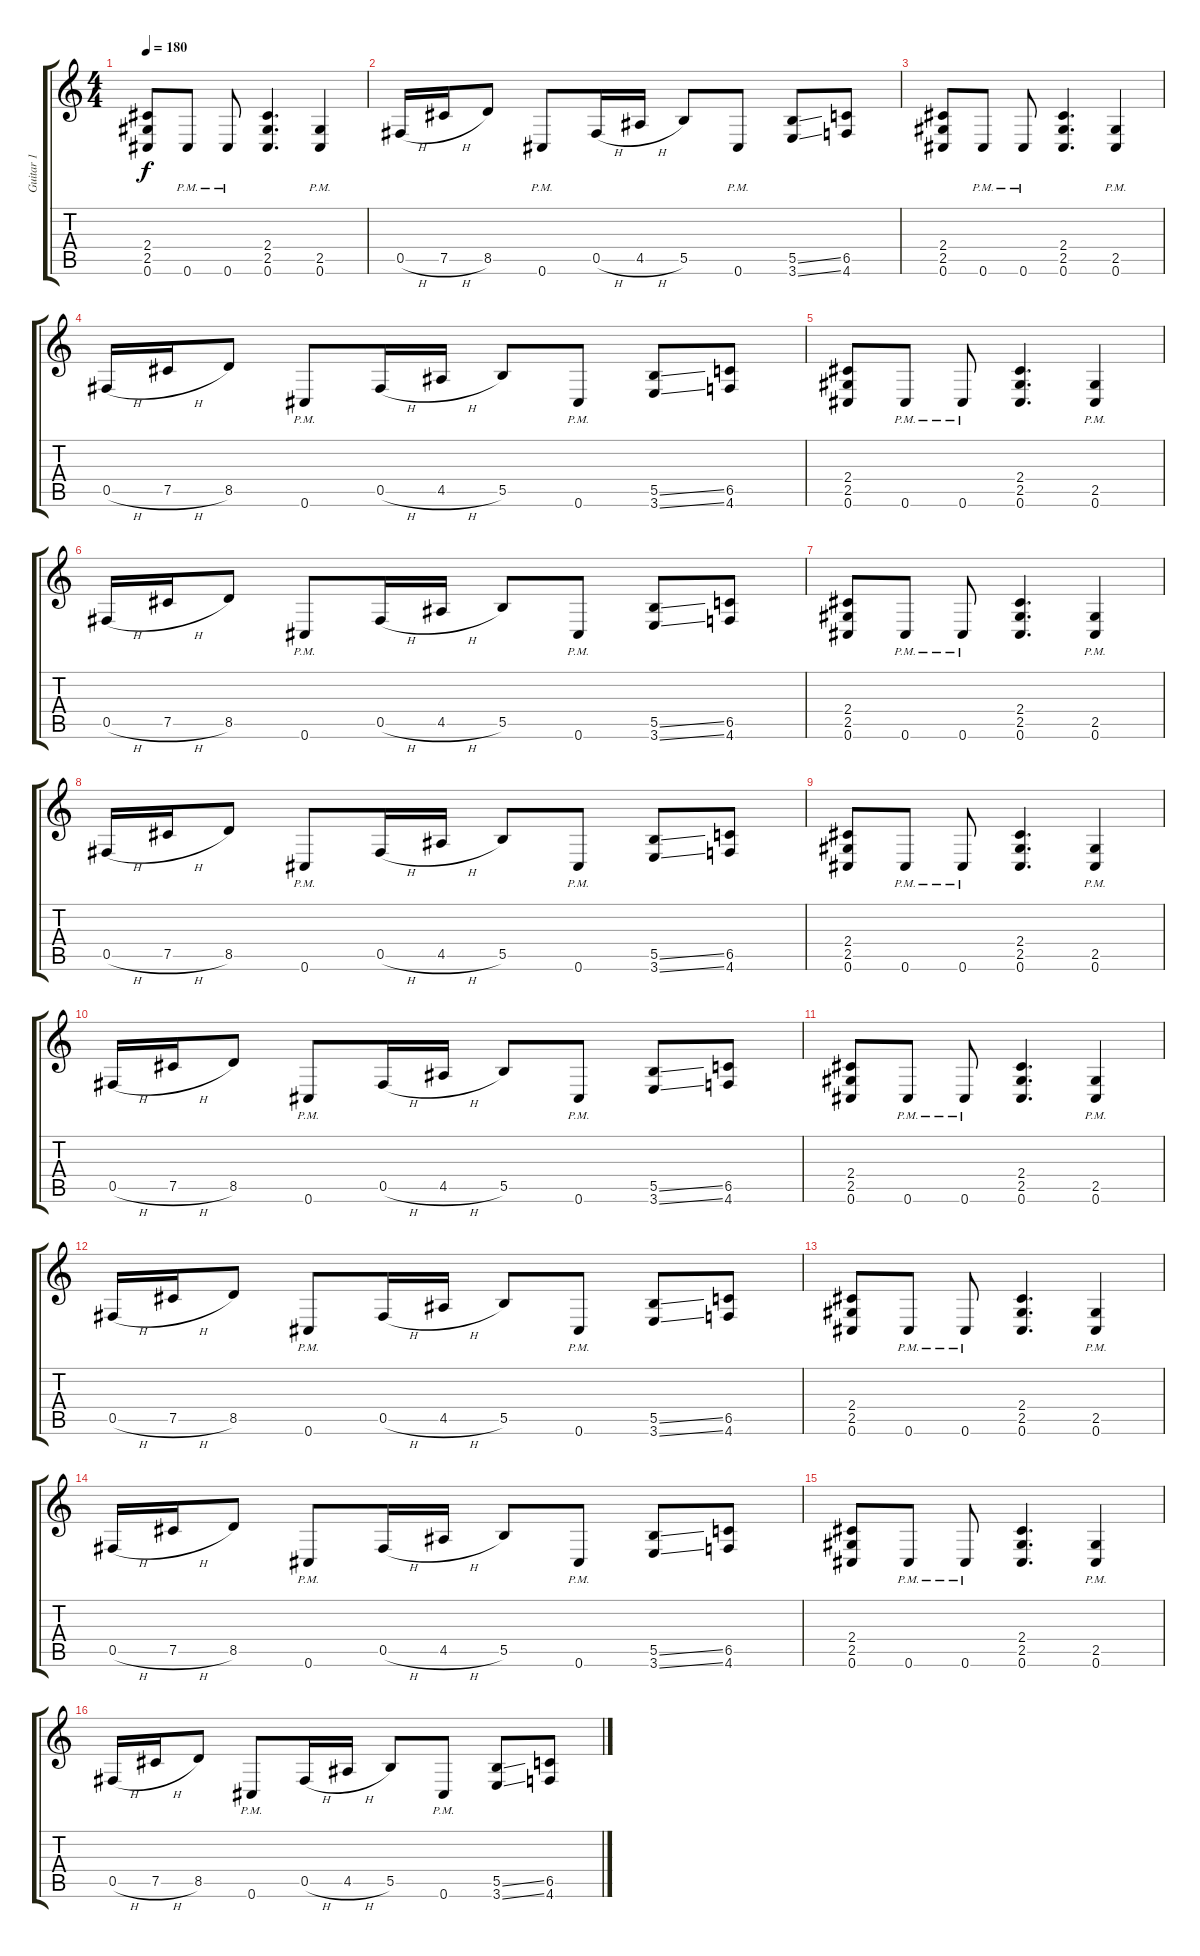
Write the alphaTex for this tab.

\track ("Guitar 1" "Guitar 1") {instrument distortionguitar}
\staff {score tabs}
\tuning (Db4 Ab3 E3 B2 Gb2 Db2) {hide}
\ts (4 4)
\tempo 180
\clef g2
\ks c
(2.4 2.5 0.6).8{dy f} 0.6{pm}.8 0.6{pm}.8 (2.4 2.5 0.6).4{d} (2.5{pm} 0.6{pm}).4 |
0.5{h}.16 7.5{h}.16 8.5.8 0.6{pm}.8 0.5{h}.16 4.5{h}.16 5.5.8 0.6{pm}.8 (5.5{ss} 3.6{ss}).8 (6.5 4.6).8 |
(2.4 2.5 0.6).8 0.6{pm}.8 0.6{pm}.8 (2.4 2.5 0.6).4{d} (2.5{pm} 0.6{pm}).4 |
0.5{h}.16 7.5{h}.16 8.5.8 0.6{pm}.8 0.5{h}.16 4.5{h}.16 5.5.8 0.6{pm}.8 (5.5{ss} 3.6{ss}).8 (6.5 4.6).8 |
(2.4 2.5 0.6).8 0.6{pm}.8 0.6{pm}.8 (2.4 2.5 0.6).4{d} (2.5{pm} 0.6{pm}).4 |
0.5{h}.16 7.5{h}.16 8.5.8 0.6{pm}.8 0.5{h}.16 4.5{h}.16 5.5.8 0.6{pm}.8 (5.5{ss} 3.6{ss}).8 (6.5 4.6).8 |
(2.4 2.5 0.6).8 0.6{pm}.8 0.6{pm}.8 (2.4 2.5 0.6).4{d} (2.5{pm} 0.6{pm}).4 |
0.5{h}.16 7.5{h}.16 8.5.8 0.6{pm}.8 0.5{h}.16 4.5{h}.16 5.5.8 0.6{pm}.8 (5.5{ss} 3.6{ss}).8 (6.5 4.6).8 |
(2.4 2.5 0.6).8 0.6{pm}.8 0.6{pm}.8 (2.4 2.5 0.6).4{d} (2.5{pm} 0.6{pm}).4 |
0.5{h}.16 7.5{h}.16 8.5.8 0.6{pm}.8 0.5{h}.16 4.5{h}.16 5.5.8 0.6{pm}.8 (5.5{ss} 3.6{ss}).8 (6.5 4.6).8 |
(2.4 2.5 0.6).8 0.6{pm}.8 0.6{pm}.8 (2.4 2.5 0.6).4{d} (2.5{pm} 0.6{pm}).4 |
0.5{h}.16 7.5{h}.16 8.5.8 0.6{pm}.8 0.5{h}.16 4.5{h}.16 5.5.8 0.6{pm}.8 (5.5{ss} 3.6{ss}).8 (6.5 4.6).8 |
(2.4 2.5 0.6).8 0.6{pm}.8 0.6{pm}.8 (2.4 2.5 0.6).4{d} (2.5{pm} 0.6{pm}).4 |
0.5{h}.16 7.5{h}.16 8.5.8 0.6{pm}.8 0.5{h}.16 4.5{h}.16 5.5.8 0.6{pm}.8 (5.5{ss} 3.6{ss}).8 (6.5 4.6).8 |
(2.4 2.5 0.6).8 0.6{pm}.8 0.6{pm}.8 (2.4 2.5 0.6).4{d} (2.5{pm} 0.6{pm}).4 |
0.5{h}.16 7.5{h}.16 8.5.8 0.6{pm}.8 0.5{h}.16 4.5{h}.16 5.5.8 0.6{pm}.8 (5.5{ss} 3.6{ss}).8 (6.5 4.6).8
